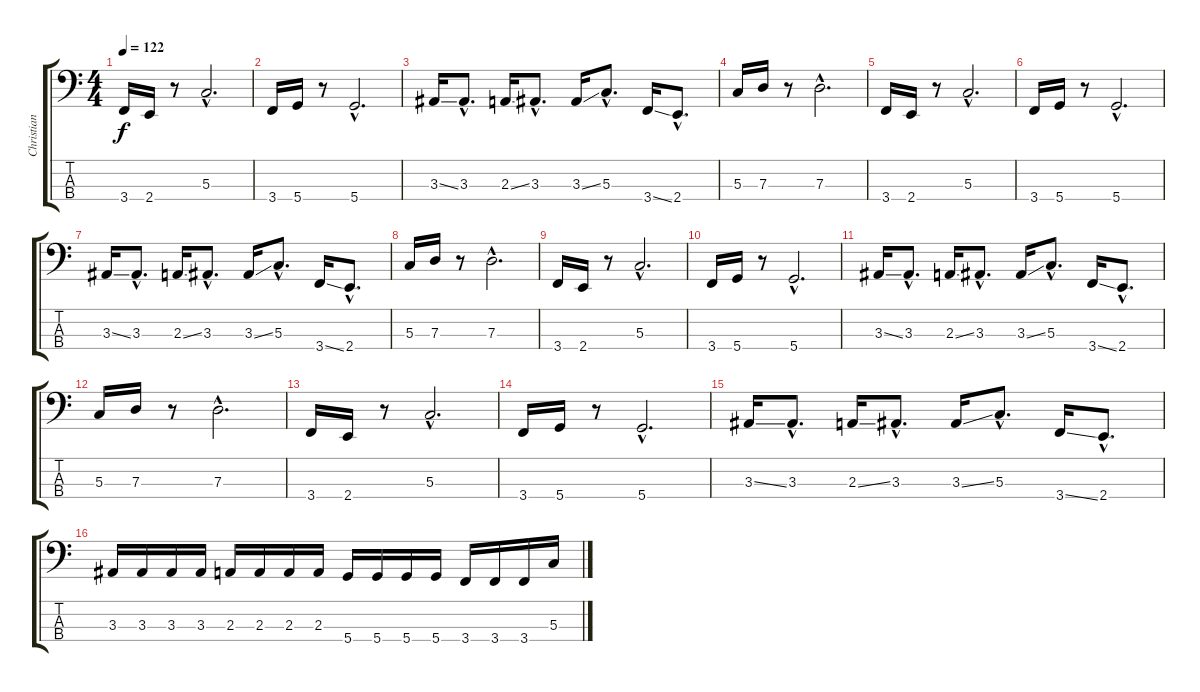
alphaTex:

\track ("Christian \"SPEESY\" Giesler" "Christian ") {instrument electricbassfinger}
\staff {score tabs}
\tuning (F2 C2 G1 D1) {hide}
\ts (4 4)
\tempo 122
\clef f4
\ks c
3.4.16{dy f} 2.4.16 r.8 5.3{hac}.2{d} |
3.4.16 5.4.16 r.8 5.4{hac}.2{d} |
3.3{ss}.16 3.3{hac}.8{d} 2.3{ss}.16 3.3{hac}.8{d} 3.3{ss}.16 5.3{hac}.8{d} 3.4{ss}.16 2.4{hac}.8{d} |
5.3.16 7.3.16 r.8 7.3{hac}.2{d} |
3.4.16 2.4.16 r.8 5.3{hac}.2{d} |
3.4.16 5.4.16 r.8 5.4{hac}.2{d} |
3.3{ss}.16 3.3{hac}.8{d} 2.3{ss}.16 3.3{hac}.8{d} 3.3{ss}.16 5.3{hac}.8{d} 3.4{ss}.16 2.4{hac}.8{d} |
5.3.16 7.3.16 r.8 7.3{hac}.2{d} |
3.4.16 2.4.16 r.8 5.3{hac}.2{d} |
3.4.16 5.4.16 r.8 5.4{hac}.2{d} |
3.3{ss}.16 3.3{hac}.8{d} 2.3{ss}.16 3.3{hac}.8{d} 3.3{ss}.16 5.3{hac}.8{d} 3.4{ss}.16 2.4{hac}.8{d} |
5.3.16 7.3.16 r.8 7.3{hac}.2{d} |
3.4.16 2.4.16 r.8 5.3{hac}.2{d} |
3.4.16 5.4.16 r.8 5.4{hac}.2{d} |
3.3{ss}.16 3.3{hac}.8{d} 2.3{ss}.16 3.3{hac}.8{d} 3.3{ss}.16 5.3{hac}.8{d} 3.4{ss}.16 2.4{hac}.8{d} |
3.3.16{volume 12} 3.3.16 3.3.16 3.3.16 2.3.16 2.3.16 2.3.16 2.3.16 5.4.16 5.4.16 5.4.16 5.4.16 3.4.16 3.4.16 3.4.16 5.3.16
